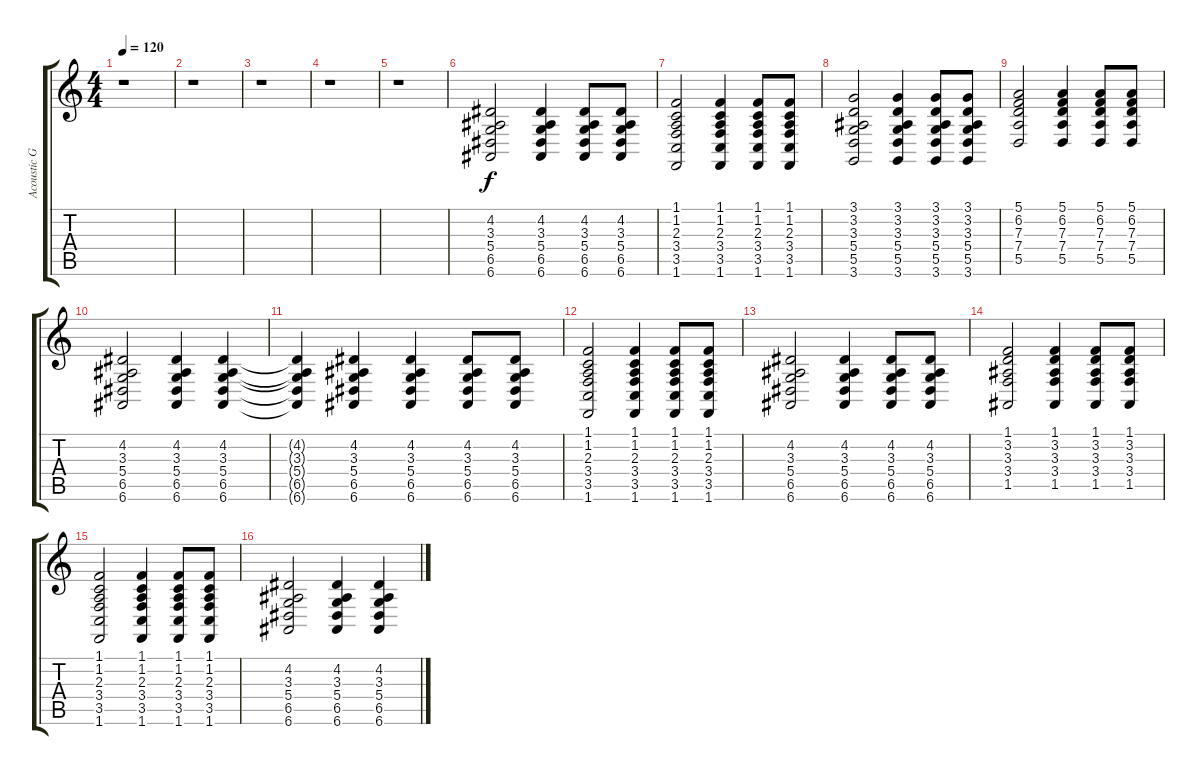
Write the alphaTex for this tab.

\track ("Acoustic Grand Piano" "Acoustic G") {instrument acousticgrandpiano}
\staff {score tabs}
\tuning (E4 B3 G3 D3 A2 E2) {hide}
\ts (4 4)
\tempo 120
\clef g2
\ks c
r.1{dy f} |
r.1 |
r.1 |
r.1 |
r.1 |
(4.2 3.3 5.4 6.5 6.6).2 (4.2 3.3 5.4 6.5 6.6).4 (4.2 3.3 5.4 6.5 6.6).8 (4.2 3.3 5.4 6.5 6.6).8 |
(1.1 1.2 2.3 3.4 3.5 1.6).2 (1.1 1.2 2.3 3.4 3.5 1.6).4 (1.1 1.2 2.3 3.4 3.5 1.6).8 (1.1 1.2 2.3 3.4 3.5 1.6).8 |
(3.1 3.2 3.3 5.4 5.5 3.6).2 (3.1 3.2 3.3 5.4 5.5 3.6).4 (3.1 3.2 3.3 5.4 5.5 3.6).8 (3.1 3.2 3.3 5.4 5.5 3.6).8 |
(5.1 6.2 7.3 7.4 5.5).2 (5.1 6.2 7.3 7.4 5.5).4 (5.1 6.2 7.3 7.4 5.5).8 (5.1 6.2 7.3 7.4 5.5).8 |
(4.2 3.3 5.4 6.5 6.6).2 (4.2 3.3 5.4 6.5 6.6).4 (4.2 3.3 5.4 6.5 6.6).4 |
(4.2{t} 3.3{t} 5.4{t} 6.5{t} 6.6{t}).4 (4.2 3.3 5.4 6.5 6.6).4 (4.2 3.3 5.4 6.5 6.6).4 (4.2 3.3 5.4 6.5 6.6).8 (4.2 3.3 5.4 6.5 6.6).8 |
(1.1 1.2 2.3 3.4 3.5 1.6).2 (1.1 1.2 2.3 3.4 3.5 1.6).4 (1.1 1.2 2.3 3.4 3.5 1.6).8 (1.1 1.2 2.3 3.4 3.5 1.6).8 |
(4.2 3.3 5.4 6.5 6.6).2 (4.2 3.3 5.4 6.5 6.6).4 (4.2 3.3 5.4 6.5 6.6).8 (4.2 3.3 5.4 6.5 6.6).8 |
(1.1 3.2 3.3 3.4 1.5).2 (1.1 3.2 3.3 3.4 1.5).4 (1.1 3.2 3.3 3.4 1.5).8 (1.1 3.2 3.3 3.4 1.5).8 |
(1.1 1.2 2.3 3.4 3.5 1.6).2 (1.1 1.2 2.3 3.4 3.5 1.6).4 (1.1 1.2 2.3 3.4 3.5 1.6).8 (1.1 1.2 2.3 3.4 3.5 1.6).8 |
(4.2 3.3 5.4 6.5 6.6).2 (4.2 3.3 5.4 6.5 6.6).4 (4.2 3.3 5.4 6.5 6.6).4
